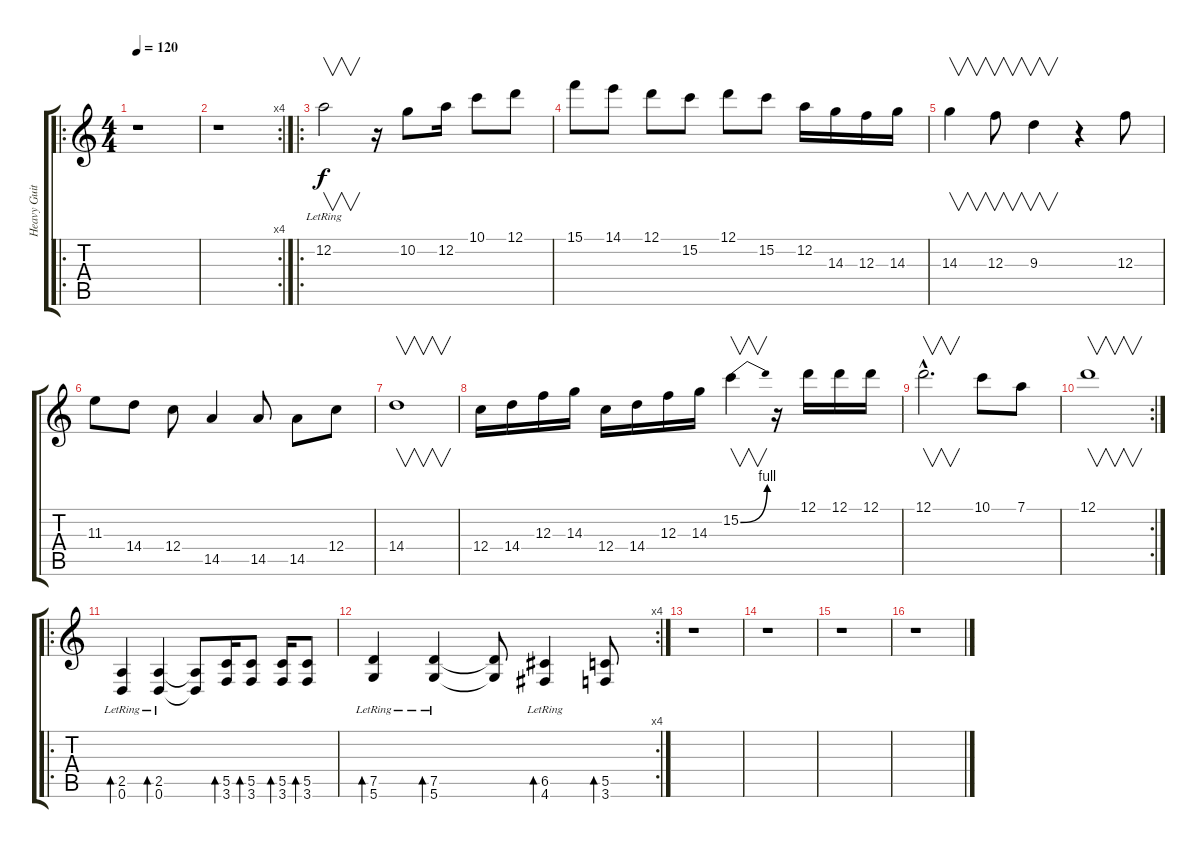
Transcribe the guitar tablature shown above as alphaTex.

\track ("Heavy Guitar 1" "Heavy Guit") {instrument distortionguitar}
\staff {score tabs}
\tuning (D4 A3 F3 C3 G2 D2) {hide}
\ro
\ts (4 4)
\tempo 120
\clef g2
\ks c
r.1{dy f instrument distortionguitar} |
\rc 4
r.1 |
\ro
12.2{lr}.2{v} r.16 10.2.8 12.2.16 10.1.8 12.1.8 |
15.1.8 14.1.8 12.1.8 15.2.8 12.1.8 15.2.8 12.2.16 14.3.16 12.3.16 14.3.16 |
14.3.4{v} 12.3.8{v} 9.3.4{v} r.4 12.3.8 |
11.3.8 14.4.8 12.4.8 14.5.4 14.5.8 14.5.8 12.4.8 |
14.4.1{v} |
12.4.16 14.4.16 12.3.16 14.3.16 12.4.16 14.4.16 12.3.16 14.3.16 15.2{be (bend 0 0 60 4)}.4{v} r.16 12.1.16 12.1.16 12.1.16 |
12.1{hac}.2{v d} 10.1.8 7.1.8 |
\rc 2
12.1.1{v} |
\ro
(2.5{lr} 0.6{lr}).4{bd 60} (2.5{lr} 0.6{lr}).4{bd 60} (2.5{t} 0.6{t}).8 (5.5 3.6).16{bd 60} (5.5 3.6).8{bd 60} (5.5 3.6).16{bd 60} (5.5 3.6).8{bd 60} |
\rc 4
(7.5{lr} 5.6{lr}).4{bd 60} (7.5{lr} 5.6{lr}).4{bd 60} (7.5{t} 5.6{t}).8 (6.5{lr} 4.6{lr}).4{bd 60} (5.5 3.6).8{bd 60} |
r.1 |
r.1 |
r.1 |
r.1
